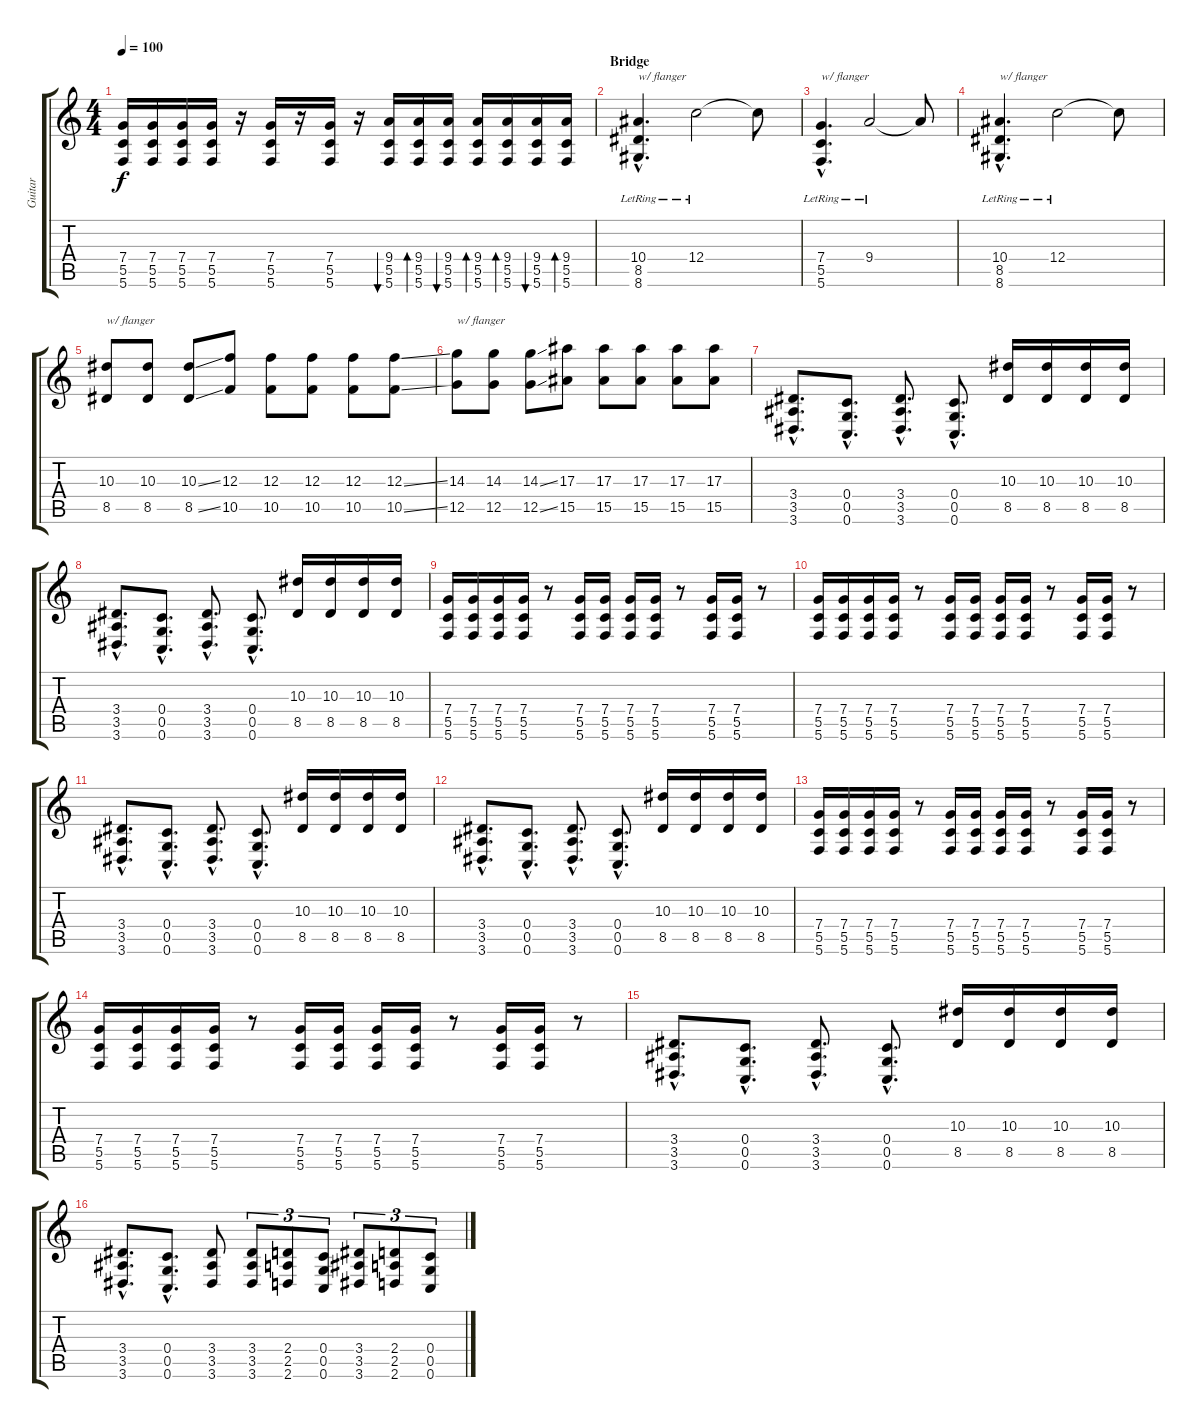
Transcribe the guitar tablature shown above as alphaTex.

\track ("Guitar" "Guitar") {instrument distortionguitar}
\staff {score tabs}
\tuning (D4 A3 F3 C3 G2 C2) {hide}
\ts (4 4)
\tempo 100
\clef g2
\ks c
(7.4 5.5 5.6).16{dy f} (7.4 5.5 5.6).16 (7.4 5.5 5.6).16 (7.4 5.5 5.6).16 r.16 (7.4 5.5 5.6).16 r.16 (7.4 5.5 5.6).16 r.16 (9.4 5.5 5.6).16{bu 480} (9.4 5.5 5.6).16{bd 480} (9.4 5.5 5.6).16{bu 480} (9.4 5.5 5.6).16{bd 480} (9.4 5.5 5.6).16{bd 480} (9.4 5.5 5.6).16{bu 480} (9.4 5.5 5.6).16{bd 480} |
\section ("" "Bridge")
(10.4{hac lr} 8.5{hac lr} 8.6{hac lr}).4{d txt "w/ flanger"} 12.4{lr}.2 12.4{t}.8 |
(7.4{hac lr} 5.5{hac lr} 5.6{hac lr}).4{d txt "w/ flanger"} 9.4{lr}.2 9.4{t}.8 |
(10.4{hac lr} 8.5{hac lr} 8.6{hac lr}).4{d txt "w/ flanger"} 12.4{lr}.2 12.4{t}.8 |
(10.3 8.5).8{txt "w/ flanger"} (10.3 8.5).8 (10.3{ss} 8.5{ss}).8 (12.3 10.5).8 (12.3 10.5).8 (12.3 10.5).8 (12.3 10.5).8 (12.3{ss} 10.5{ss}).8 |
(14.3 12.5).8{txt "w/ flanger"} (14.3 12.5).8 (14.3{ss} 12.5{ss}).8 (17.3 15.5).8 (17.3 15.5).8 (17.3 15.5).8 (17.3 15.5).8 (17.3 15.5).8 |
(3.4{hac} 3.5{hac} 3.6{hac}).8{d} (0.4{hac} 0.5{hac} 0.6{hac}).8{d} (3.4{hac} 3.5{hac} 3.6{hac}).8{d} (0.4{hac} 0.5{hac} 0.6{hac}).8{d} (10.3 8.5).16 (10.3 8.5).16 (10.3 8.5).16 (10.3 8.5).16 |
(3.4{hac} 3.5{hac} 3.6{hac}).8{d} (0.4{hac} 0.5{hac} 0.6{hac}).8{d} (3.4{hac} 3.5{hac} 3.6{hac}).8{d} (0.4{hac} 0.5{hac} 0.6{hac}).8{d} (10.3 8.5).16 (10.3 8.5).16 (10.3 8.5).16 (10.3 8.5).16 |
(7.4 5.5 5.6).16 (7.4 5.5 5.6).16 (7.4 5.5 5.6).16 (7.4 5.5 5.6).16 r.8 (7.4 5.5 5.6).16 (7.4 5.5 5.6).16 (7.4 5.5 5.6).16 (7.4 5.5 5.6).16 r.8 (7.4 5.5 5.6).16 (7.4 5.5 5.6).16 r.8 |
(7.4 5.5 5.6).16 (7.4 5.5 5.6).16 (7.4 5.5 5.6).16 (7.4 5.5 5.6).16 r.8 (7.4 5.5 5.6).16 (7.4 5.5 5.6).16 (7.4 5.5 5.6).16 (7.4 5.5 5.6).16 r.8 (7.4 5.5 5.6).16 (7.4 5.5 5.6).16 r.8 |
(3.4{hac} 3.5{hac} 3.6{hac}).8{d} (0.4{hac} 0.5{hac} 0.6{hac}).8{d} (3.4{hac} 3.5{hac} 3.6{hac}).8{d} (0.4{hac} 0.5{hac} 0.6{hac}).8{d} (10.3 8.5).16 (10.3 8.5).16 (10.3 8.5).16 (10.3 8.5).16 |
(3.4{hac} 3.5{hac} 3.6{hac}).8{d} (0.4{hac} 0.5{hac} 0.6{hac}).8{d} (3.4{hac} 3.5{hac} 3.6{hac}).8{d} (0.4{hac} 0.5{hac} 0.6{hac}).8{d} (10.3 8.5).16 (10.3 8.5).16 (10.3 8.5).16 (10.3 8.5).16 |
(7.4 5.5 5.6).16 (7.4 5.5 5.6).16 (7.4 5.5 5.6).16 (7.4 5.5 5.6).16 r.8 (7.4 5.5 5.6).16 (7.4 5.5 5.6).16 (7.4 5.5 5.6).16 (7.4 5.5 5.6).16 r.8 (7.4 5.5 5.6).16 (7.4 5.5 5.6).16 r.8 |
(7.4 5.5 5.6).16 (7.4 5.5 5.6).16 (7.4 5.5 5.6).16 (7.4 5.5 5.6).16 r.8 (7.4 5.5 5.6).16 (7.4 5.5 5.6).16 (7.4 5.5 5.6).16 (7.4 5.5 5.6).16 r.8 (7.4 5.5 5.6).16 (7.4 5.5 5.6).16 r.8 |
(3.4{hac} 3.5{hac} 3.6{hac}).8{d} (0.4{hac} 0.5{hac} 0.6{hac}).8{d} (3.4{hac} 3.5{hac} 3.6{hac}).8{d} (0.4{hac} 0.5{hac} 0.6{hac}).8{d} (10.3 8.5).16 (10.3 8.5).16 (10.3 8.5).16 (10.3 8.5).16 |
(3.4{hac} 3.5{hac} 3.6{hac}).8{d} (0.4{hac} 0.5{hac} 0.6{hac}).8{d} (3.4 3.5 3.6).8 (3.4 3.5 3.6).8{tu (3 2)} (2.4 2.5 2.6).8{tu (3 2)} (0.4 0.5 0.6).8{tu (3 2)} (3.4 3.5 3.6).8{tu (3 2)} (2.4 2.5 2.6).8{tu (3 2)} (0.4 0.5 0.6).8{tu (3 2)}
